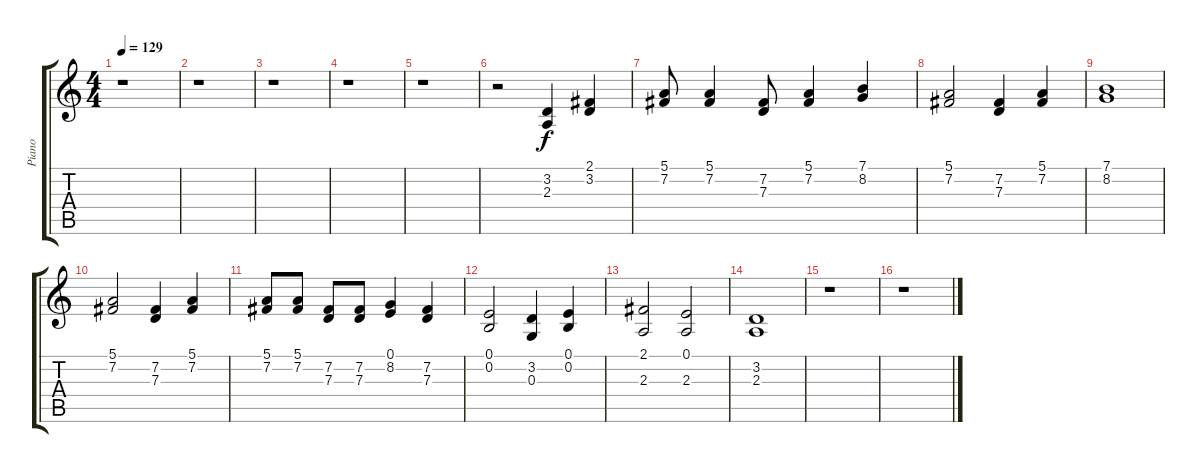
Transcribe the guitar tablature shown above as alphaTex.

\track ("Piano" "Piano") {instrument acousticgrandpiano}
\staff {score tabs}
\tuning (E4 B3 G3 D3 A2 E2) {hide}
\ts (4 4)
\tempo 129
\clef g2
\ks c
r.1{dy f} |
r.1 |
r.1 |
r.1 |
r.1 |
r.2 (3.2 2.3).4 (2.1 3.2).4 |
(5.1 7.2).8 (5.1 7.2).4 (7.2 7.3).8 (5.1 7.2).4 (7.1 8.2).4 |
(5.1 7.2).2 (7.2 7.3).4 (5.1 7.2).4 |
(7.1 8.2).1 |
(5.1 7.2).2 (7.2 7.3).4 (5.1 7.2).4 |
(5.1 7.2).8 (5.1 7.2).8 (7.2 7.3).8 (7.2 7.3).8 (0.1 8.2).4 (7.2 7.3).4 |
(0.1 0.2).2 (3.2 0.3).4 (0.1 0.2).4 |
(2.1 2.3).2 (0.1 2.3).2 |
(3.2 2.3).1 |
r.1 |
r.1
